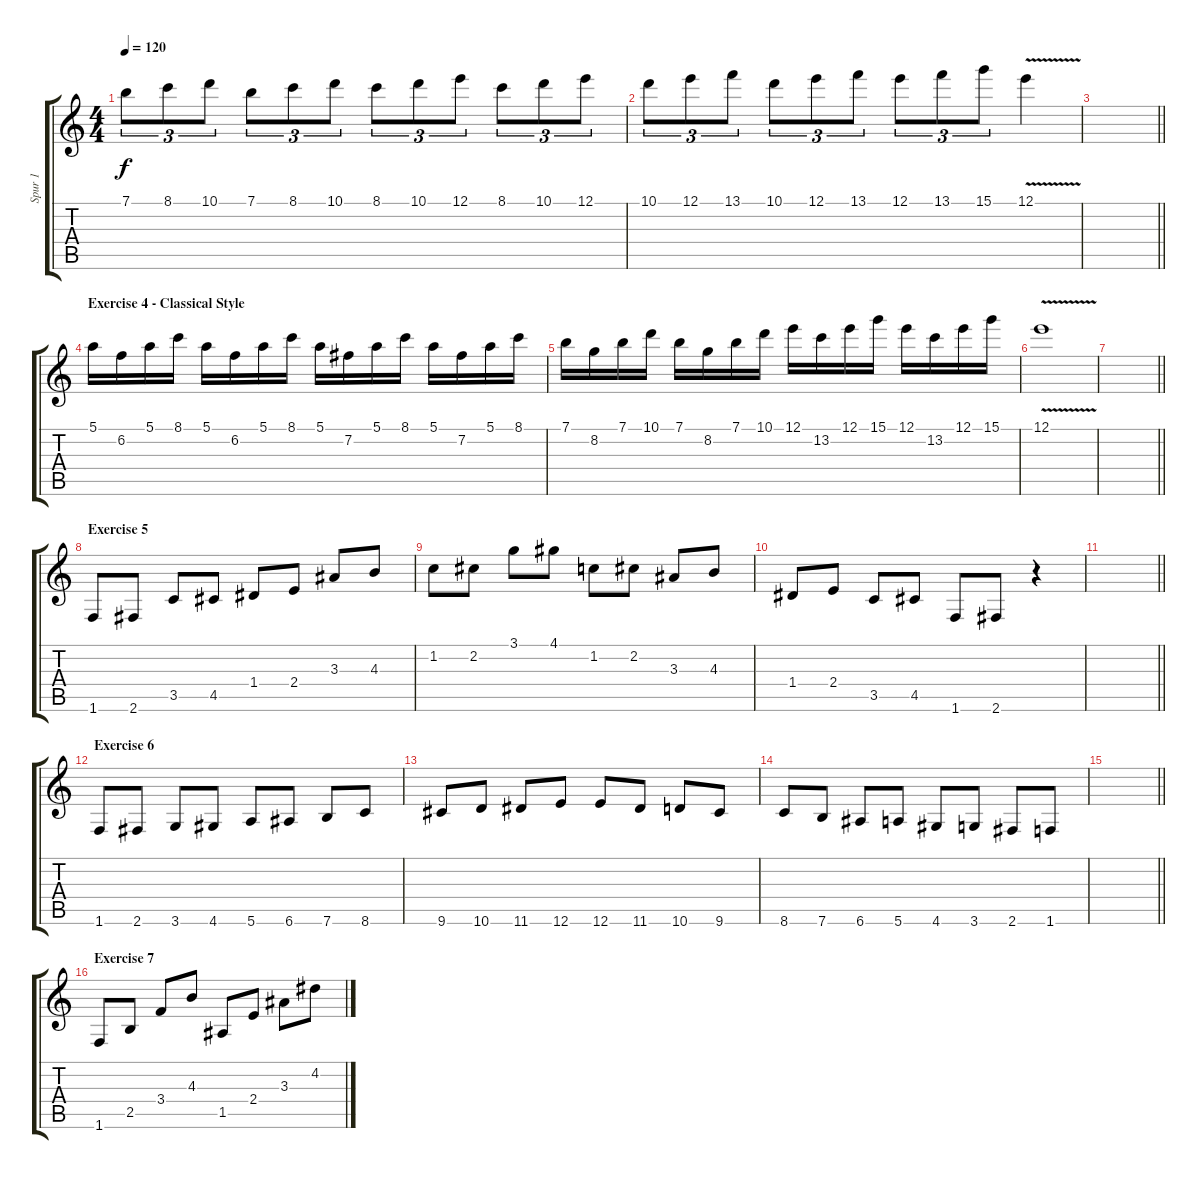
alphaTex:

\track ("Spur 1" "Spur 1") {instrument acousticguitarsteel}
\staff {score tabs}
\tuning (E4 B3 G3 D3 A2 E2) {hide}
\ts (4 4)
\tempo 120
\clef g2
\ks c
7.1.8{tu (3 2) dy f} 8.1.8{tu (3 2)} 10.1.8{tu (3 2)} 7.1.8{tu (3 2)} 8.1.8{tu (3 2)} 10.1.8{tu (3 2)} 8.1.8{tu (3 2)} 10.1.8{tu (3 2)} 12.1.8{tu (3 2)} 8.1.8{tu (3 2)} 10.1.8{tu (3 2)} 12.1.8{tu (3 2)} |
10.1.8{tu (3 2)} 12.1.8{tu (3 2)} 13.1.8{tu (3 2)} 10.1.8{tu (3 2)} 12.1.8{tu (3 2)} 13.1.8{tu (3 2)} 12.1.8{tu (3 2)} 13.1.8{tu (3 2)} 15.1.8{tu (3 2)} 12.1{v}.4 |
\barLineRight lightlight
|
\section ("" "Exercise 4 - Classical Style")
5.1.16 6.2.16 5.1.16 8.1.16 5.1.16 6.2.16 5.1.16 8.1.16 5.1.16 7.2.16 5.1.16 8.1.16 5.1.16 7.2.16 5.1.16 8.1.16 |
7.1.16 8.2.16 7.1.16 10.1.16 7.1.16 8.2.16 7.1.16 10.1.16 12.1.16 13.2.16 12.1.16 15.1.16 12.1.16 13.2.16 12.1.16 15.1.16 |
12.1{v}.1 |
\barLineRight lightlight
|
\section ("" "Exercise 5")
1.6.8 2.6.8 3.5.8 4.5.8 1.4.8 2.4.8 3.3.8 4.3.8 |
1.2.8 2.2.8 3.1.8 4.1.8 1.2.8 2.2.8 3.3.8 4.3.8 |
1.4.8 2.4.8 3.5.8 4.5.8 1.6.8 2.6.8 r.4 |
\barLineRight lightlight
|
\section ("" "Exercise 6")
1.6.8 2.6.8 3.6.8 4.6.8 5.6.8 6.6.8 7.6.8 8.6.8 |
9.6.8 10.6.8 11.6.8 12.6.8 12.6.8 11.6.8 10.6.8 9.6.8 |
8.6.8 7.6.8 6.6.8 5.6.8 4.6.8 3.6.8 2.6.8 1.6.8 |
\barLineRight lightlight
|
\section ("" "Exercise 7")
1.6.8 2.5.8 3.4.8 4.3.8 1.5.8 2.4.8 3.3.8 4.2.8
